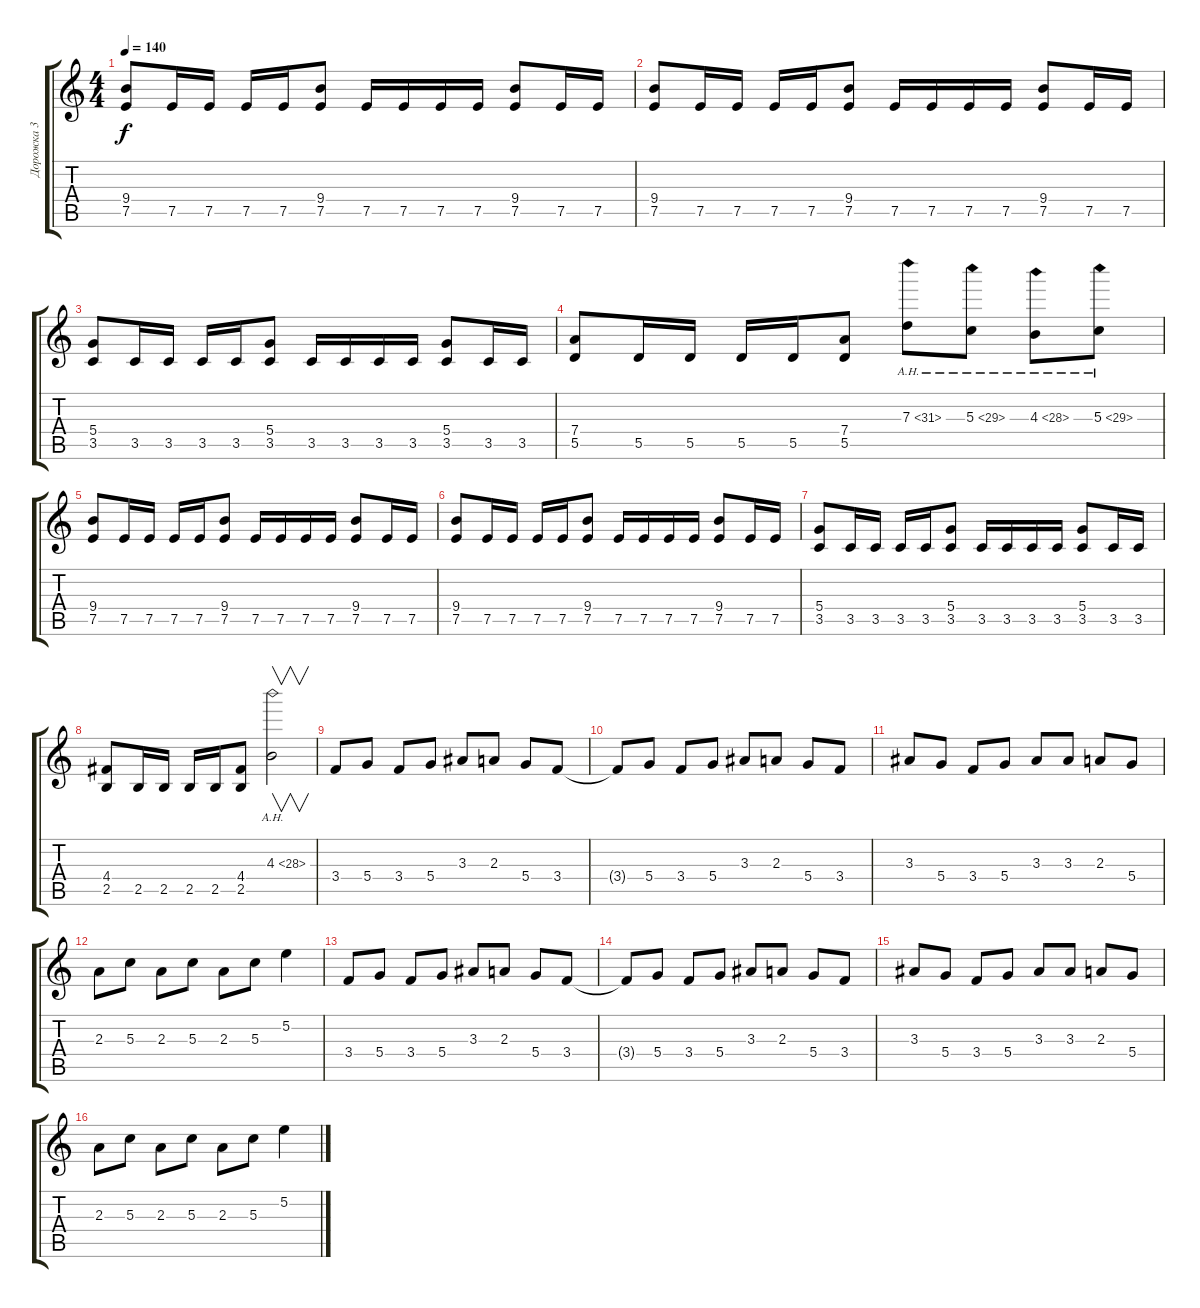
\track ("Дорожка 3" "Дорожка 3") {instrument distortionguitar}
\staff {score tabs}
\tuning (E4 B3 G3 D3 A2 E2) {hide}
\ts (4 4)
\tempo 140
\clef g2
\ks c
(9.4 7.5).8{dy f} 7.5.16 7.5.16 7.5.16 7.5.16 (9.4 7.5).8 7.5.16 7.5.16 7.5.16 7.5.16 (9.4 7.5).8 7.5.16 7.5.16 |
(9.4 7.5).8 7.5.16 7.5.16 7.5.16 7.5.16 (9.4 7.5).8 7.5.16 7.5.16 7.5.16 7.5.16 (9.4 7.5).8 7.5.16 7.5.16 |
(5.4 3.5).8 3.5.16 3.5.16 3.5.16 3.5.16 (5.4 3.5).8 3.5.16 3.5.16 3.5.16 3.5.16 (5.4 3.5).8 3.5.16 3.5.16 |
(7.4 5.5).8 5.5.16 5.5.16 5.5.16 5.5.16 (7.4 5.5).8 7.3{ah 24}.8 5.3{ah 24}.8 4.3{ah 24}.8 5.3{ah 24}.8 |
(9.4 7.5).8 7.5.16 7.5.16 7.5.16 7.5.16 (9.4 7.5).8 7.5.16 7.5.16 7.5.16 7.5.16 (9.4 7.5).8 7.5.16 7.5.16 |
(9.4 7.5).8 7.5.16 7.5.16 7.5.16 7.5.16 (9.4 7.5).8 7.5.16 7.5.16 7.5.16 7.5.16 (9.4 7.5).8 7.5.16 7.5.16 |
(5.4 3.5).8 3.5.16 3.5.16 3.5.16 3.5.16 (5.4 3.5).8 3.5.16 3.5.16 3.5.16 3.5.16 (5.4 3.5).8 3.5.16 3.5.16 |
(4.4 2.5).8 2.5.16 2.5.16 2.5.16 2.5.16 (4.4 2.5).8 4.3{ah 24}.2{v} |
3.4.8 5.4.8 3.4.8 5.4.8 3.3.8 2.3.8 5.4.8 3.4.8 |
3.4{t}.8 5.4.8 3.4.8 5.4.8 3.3.8 2.3.8 5.4.8 3.4.8 |
3.3.8 5.4.8 3.4.8 5.4.8 3.3.8 3.3.8 2.3.8 5.4.8 |
2.3.8 5.3.8 2.3.8 5.3.8 2.3.8 5.3.8 5.2.4 |
3.4.8 5.4.8 3.4.8 5.4.8 3.3.8 2.3.8 5.4.8 3.4.8 |
3.4{t}.8 5.4.8 3.4.8 5.4.8 3.3.8 2.3.8 5.4.8 3.4.8 |
3.3.8 5.4.8 3.4.8 5.4.8 3.3.8 3.3.8 2.3.8 5.4.8 |
2.3.8 5.3.8 2.3.8 5.3.8 2.3.8 5.3.8 5.2.4
